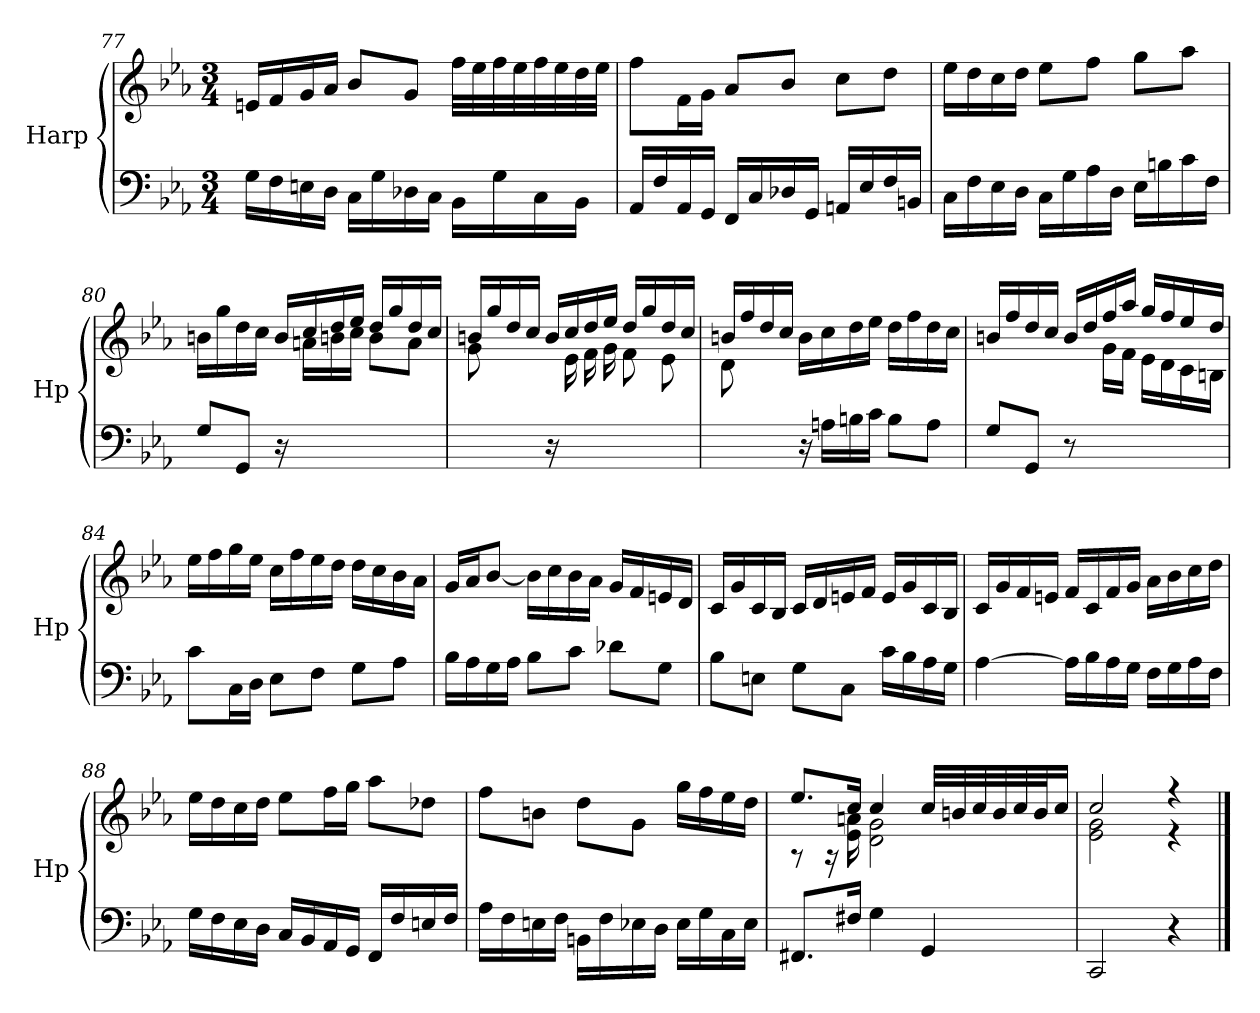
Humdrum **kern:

**kern	**kern
*part1	*part1
*staff2	*staff1
*I"Harp	*
*I'Hp	*
!!LO:LB:g=z
*clefF4	*clefG2
*k[b-e-a-]	*k[b-e-a-]
*M3/4	*M3/4
=77	=77
16G\LL	16en/LL
16F\	16f/
16En\	16g/
16D\JJ	16a-/JJ
16C\LL	8b-/L
16G\	.
16D-X\	8g/J
16C\JJ	.
16BB-\LL	32ff\LLL
.	32ee-\
16G\	32ff\
.	32ee-\
16C\	32ff\
.	32ee-\
16BB-\JJ	32dd\
.	32ee-\JJJ
=78	=78
16AA-/LL	8ff\L
16F/	.
16AA-/	16f\L
16GG/JJ	16g\JJ
16FF/LL	8a-/L
16C/	.
16D-X/	8b-/J
16GG/JJ	.
16AAn/LL	8cc\L
16E-/	.
16F/	8dd\J
16BBn/JJ	.
=79	=79
16C\LL	16ee-\LL
16F\	16dd\
16E-\	16cc\
16D\JJ	16dd\JJ
16C\LL	8ee-\L
16G\	.
16A-\	8ff\J
16D\JJ	.
16E-\LL	8gg\L
16Bn\	.
16c\	8aa-\J
16F\JJ	.
!!LO:LB:g=z
=80	=80
*	*^
8G/L	16bn\LL	16ryy
*	*v	*v
.	16gg\
8GG/J	16dd\
.	16cc\JJ
16r	16b/LL
*	*^
4..ryy	16cc/	16an\LL
.	16dd/	16bn\
.	16ee-/JJ	16cc\JJ
.	16dd/LL	8b\L
.	16gg/	.
.	16dd/	8a\J
.	16cc/JJ	.
=81	=81	=81
8ryy	16bn/LL	8g\L
.	16gg/	.
8G/J	16dd/	8.ryy
.	16cc/JJ	.
16r	16b/LL	.
4..ryy	16cc/	16e-\LL
.	16dd/	16f\
.	16ee-/JJ	16g\JJ
.	16dd/LL	8f\L
.	16gg/	.
.	16dd/	8e-\J
.	16cc/JJ	.
=82	=82	=82
8ryy	16bn/LL	8d\L
.	16ff/	.
8G/J	16dd/	2ryy
.	16cc/JJ	.
16r	16b\LL	.
16An\LL	16cc\	.
16Bn\	16dd\	.
16c\JJ	16ee-\JJ	.
8B\L	16dd\LL	.
.	16ff\	.
8A\J	16dd\	8ryy
.	16cc\JJ	.
!!LO:LB:g=z	!!
=83	=83	=83
8G/L	16bn/LL	4.ryy
.	16ff/	.
8GG/J	16dd/	.
.	16cc/JJ	.
8r	16b/LL	.
.	16dd/	.
4.ryy	16ff/	16g\LL
.	16aa-/JJ	16f\JJ
.	16gg/LL	16e-\LL
.	16ff/	16d\
.	16ee-/	16c\
.	16dd/JJ	16Bn\JJ
*	*v	*v
=84	=84
8c\L	16ee-\LL
.	16ff\
16C\L	16gg\
16D\JJ	16ee-\JJ
8E-\L	16cc\LL
.	16ff\
8F\J	16ee-\
.	16dd\JJ
8G\L	16dd\LL
.	16cc\
8A-\J	16b-\
.	16a-\JJ
=85	=85
16B-\LL	16g/LL
16A-\	16a-/J
16G\	[8b-/J
16A-\JJ	.
8B-\L	16b-\LL]
.	16cc\
8c\J	16b-\
.	16a-\JJ
8d-X\L	16g/LL
.	16f/
8G\J	16en/
.	16d/JJ
!!LO:PB:g=z
=86	=86
8B-\L	16c/LL
.	16g/
8En\J	16c/
.	16B-/JJ
8G\L	16c/LL
.	16d/
8C\J	16en/
.	16f/JJ
16c\LL	16e/LL
16B-\	16g/
16A-\	16c/
16G\JJ	16B-/JJ
=87	=87
[4A-\	16c/LL
.	16g/
.	16f/
.	16en/JJ
16A-\LL]	16f/LL
16B-\	16c/
16A-\	16f/
16G\JJ	16g/JJ
16F\LL	16a-\LL
16G\	16b-\
16A-\	16cc\
16F\JJ	16dd\JJ
=88	=88
16G\LL	16ee-\LL
16F\	16dd\
16E-\	16cc\
16D\JJ	16dd\JJ
16C/LL	8ee-\L
16BB-/	.
16AA-/	16ff\L
16GG/JJ	16gg\JJ
16FF/LL	8aa-\L
16F/	.
16En/	8dd-X\J
16F/JJ	.
!!LO:LB:g=z
=89	=89
16A-\LL	8ff\L
16F\	.
16En\	8bn\J
16F\JJ	.
16BBn\LL	8dd\L
16F\	.
16E-X\	8g\J
16D\JJ	.
16E-\LL	16gg\LL
16G\	16ff\
16C\	16ee-\
16E-\JJ	16dd\JJ
=90	=90
*	*^
8.FF#X/L	8.ee-/L	8rA
.	.	16rA
16F#X/Jk	16cc/Jk	16e-\ 16an\
4G\	4cc/	2d\ 2g\
4GG/	32cc/LLL	.
.	32bn/	.
.	32cc/	.
.	32b/	.
.	32cc/	.
.	32b/J	.
.	16cc/JJ	.
=91	=91	=91
2CC/	2cc/	2e-\ 2g\
4r	4r	4r
*	*v	*v
==	==
*-	*-
